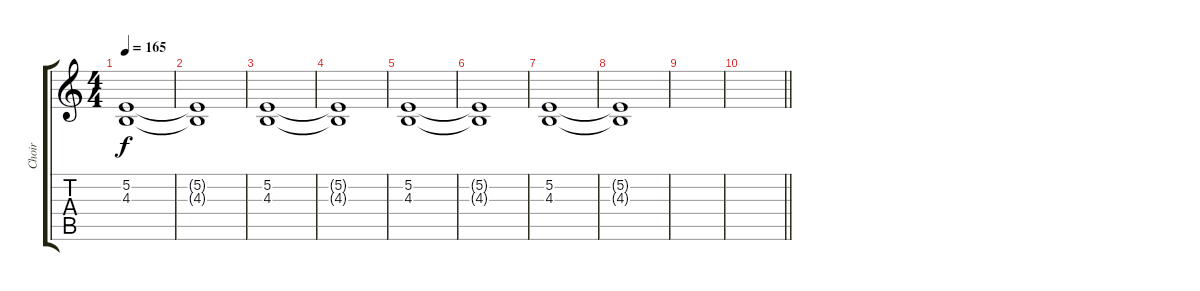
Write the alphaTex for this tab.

\track ("Choir" "Choir") {instrument choiraahs}
\staff {score tabs}
\tuning (E4 B3 G3 D3 A2 E2) {hide}
\ts (4 4)
\tempo 165
\clef g2
\ks c
(5.2 4.3).1{dy f} |
(5.2{t} 4.3{t}).1 |
(5.2 4.3).1 |
(5.2{t} 4.3{t}).1 |
(5.2 4.3).1 |
(5.2{t} 4.3{t}).1 |
(5.2 4.3).1 |
(5.2{t} 4.3{t}).1 |
|
\barLineRight lightlight
